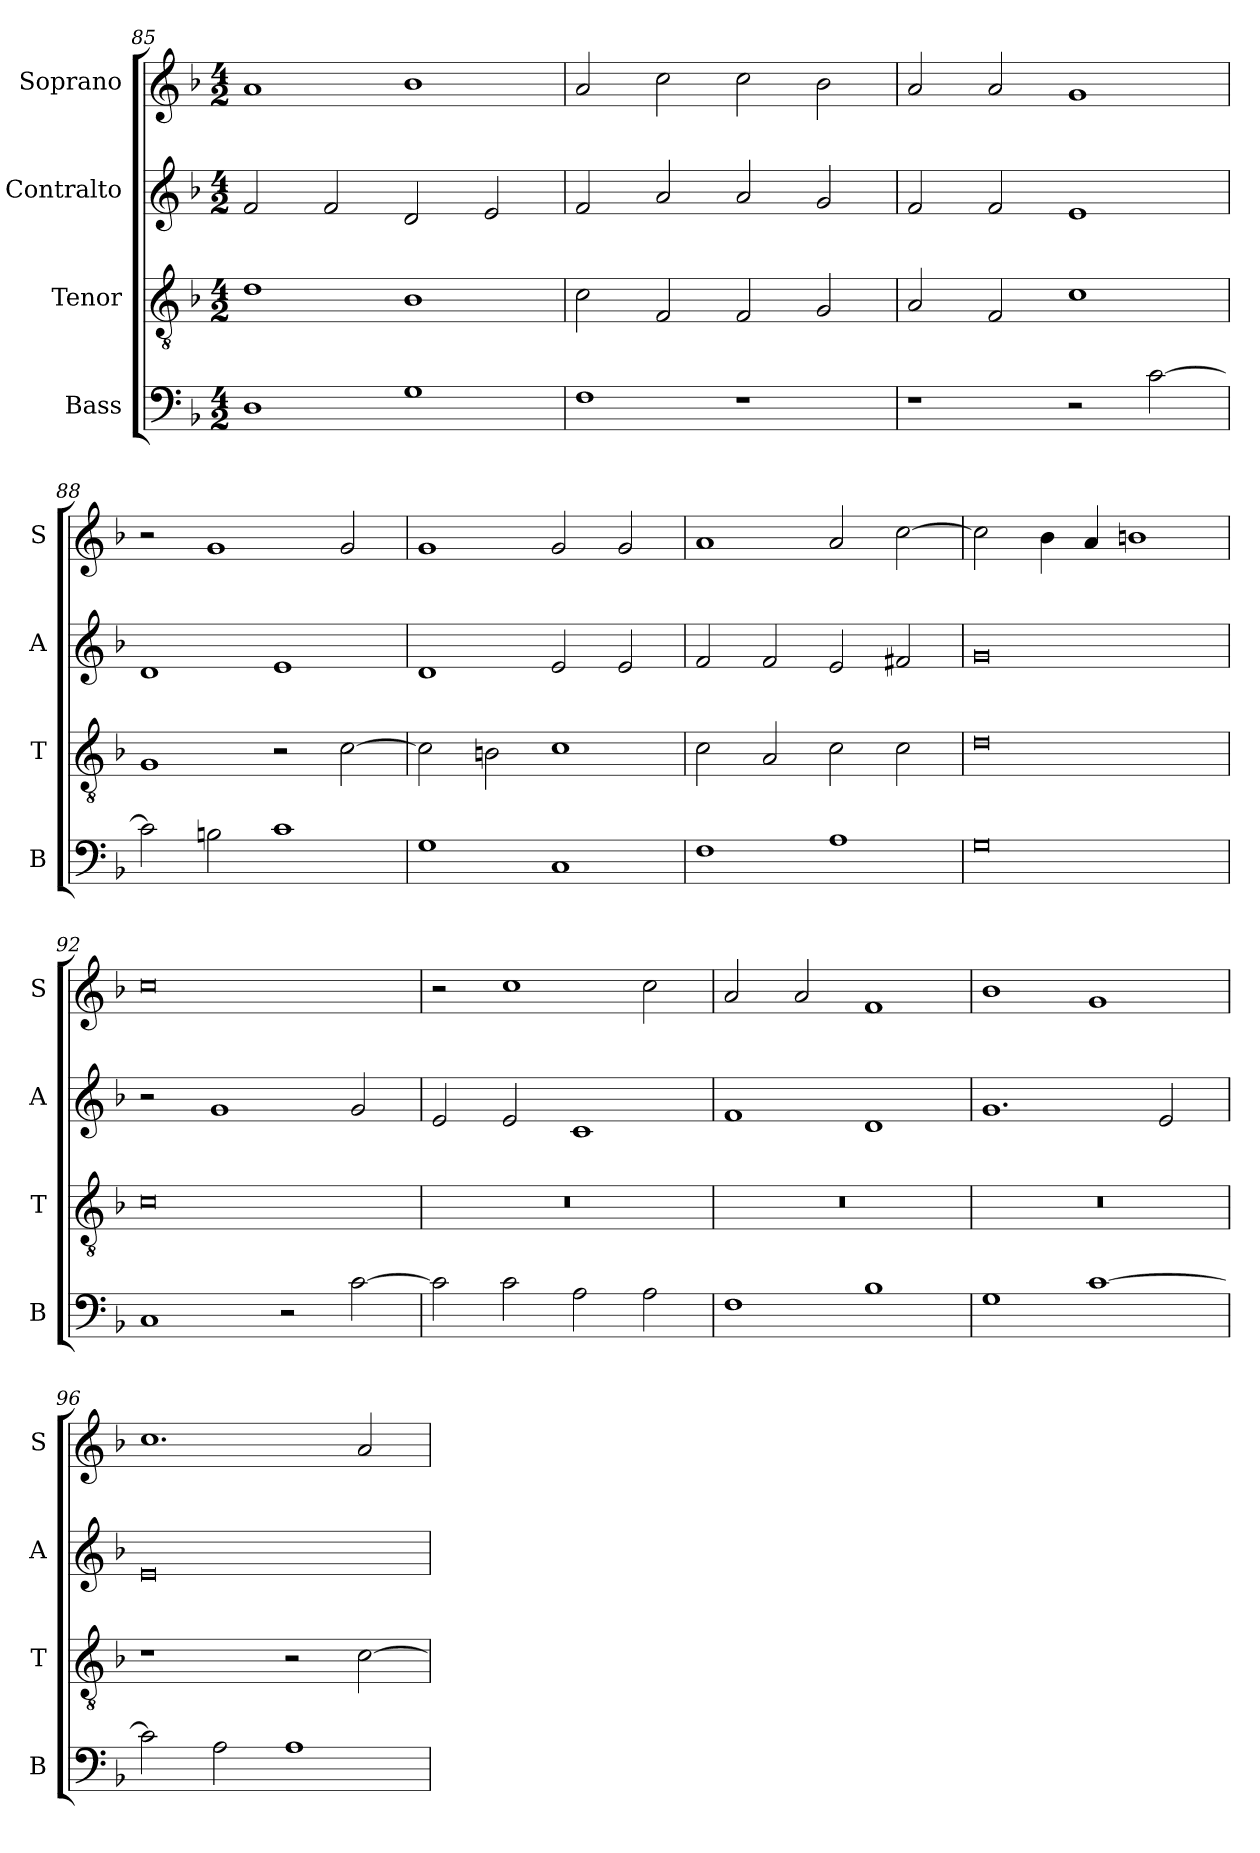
**kern	**kern	**kern	**kern
*part4	*part3	*part2	*part1
*staff4	*staff3	*staff2	*staff1
*I"Bass	*I"Tenor	*I"Contralto	*I"Soprano
*I'B	*I'T	*I'A	*I'S
*clefF4	*clefGv2	*clefG2	*clefG2
*k[b-]	*k[b-]	*k[b-]	*k[b-]
*F:ion	*F:ion	*F:ion	*F:ion
*M4/2	*M4/2	*M4/2	*M4/2
=85	=85	=85	=85
1D	1d	2f	1a
.	.	2f	.
1G	1B-	2d	1b-
.	.	2e	.
=86	=86	=86	=86
1F	2c	2f	2a
.	2F	2a	2cc
1r	2F	2a	2cc
.	2G	2g	2b-
=87	=87	=87	=87
1r	2A	2f	2a
.	2F	2f	2a
2r	1c	1e	1g
[2c	.	.	.
=88	=88	=88	=88
2c]	1G	1d	2r
2Bn	.	.	1g
1c	2r	1e	.
.	[2c	.	2g
=89	=89	=89	=89
1G	2c]	1d	1g
.	2Bn	.	.
1C	1c	2e	2g
.	.	2e	2g
=90	=90	=90	=90
1F	2c	2f	1a
.	2A	2f	.
1A	2c	2e	2a
.	2c	2f#X	[2cc
=91	=91	=91	=91
0G	0d	0g	2cc]
.	.	.	4b-
.	.	.	4a
.	.	.	1bn
=92	=92	=92	=92
1C	0c	2r	0cc
.	.	1g	.
2r	.	.	.
[2c	.	2g	.
=93	=93	=93	=93
2c]	0r	2e	2r
2c	.	2e	1cc
2A	.	1c	.
2A	.	.	2cc
=94	=94	=94	=94
1F	0r	1f	2a
.	.	.	2a
1B-	.	1d	1f
=95	=95	=95	=95
1G	0r	1.g	1b-
[1c	.	.	1g
.	.	2e	.
=96	=96	=96	=96
2c]	1r	0e	1.cc
2A	.	.	.
1A	2r	.	.
.	[2c	.	2a
=	=	=	=
*-	*-	*-	*-
